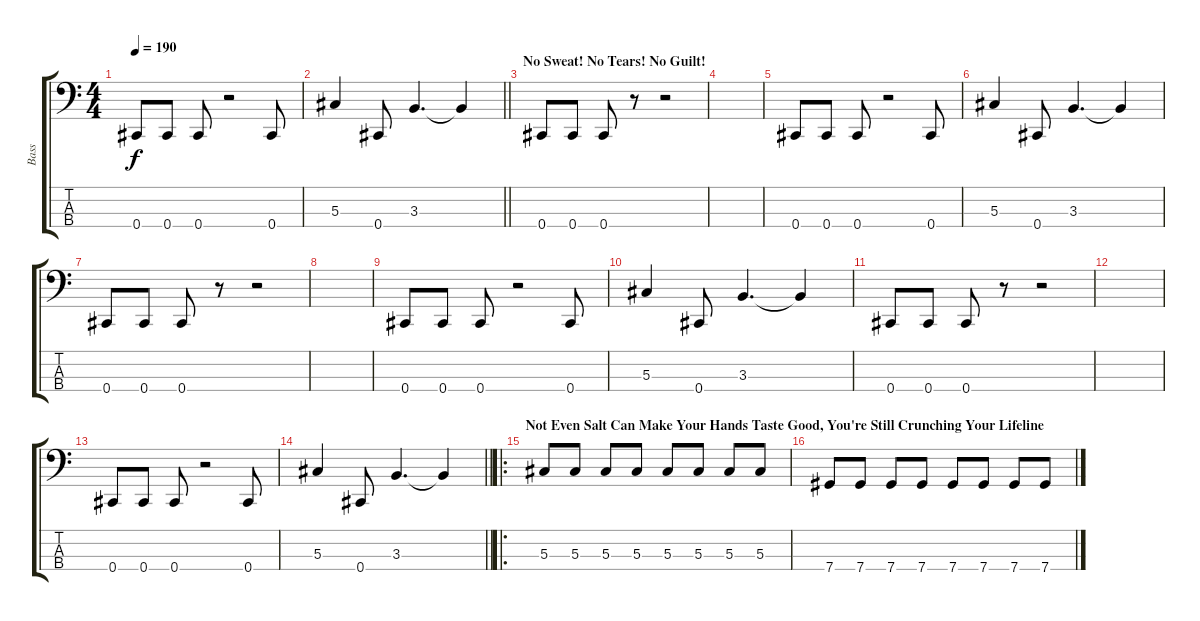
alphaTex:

\track ("Bass" "Bass") {instrument electricbasspick}
\staff {score tabs}
\tuning (Gb2 Db2 Ab1 Db1) {hide}
\ts (4 4)
\tempo 190
\clef f4
\ks c
0.4.8{dy f} 0.4.8 0.4.8 r.2 0.4.8 |
\barLineRight lightlight
5.3.4 0.4.8 3.3.4{d} 3.3{t}.4 |
\section ("" "No Sweat! No Tears! No Guilt!")
0.4.8 0.4.8 0.4.8 r.8 r.2 |
|
0.4.8 0.4.8 0.4.8 r.2 0.4.8 |
5.3.4 0.4.8 3.3.4{d} 3.3{t}.4 |
0.4.8 0.4.8 0.4.8 r.8 r.2 |
|
0.4.8 0.4.8 0.4.8 r.2 0.4.8 |
5.3.4 0.4.8 3.3.4{d} 3.3{t}.4 |
0.4.8 0.4.8 0.4.8 r.8 r.2 |
|
0.4.8 0.4.8 0.4.8 r.2 0.4.8 |
\barLineRight lightlight
5.3.4 0.4.8 3.3.4{d} 3.3{t}.4 |
\ro
\section ("" "Not Even Salt Can Make Your Hands Taste Good, You're Still Crunching Your Lifeline")
5.3.8 5.3.8 5.3.8 5.3.8 5.3.8 5.3.8 5.3.8 5.3.8 |
7.4.8 7.4.8 7.4.8 7.4.8 7.4.8 7.4.8 7.4.8 7.4.8
